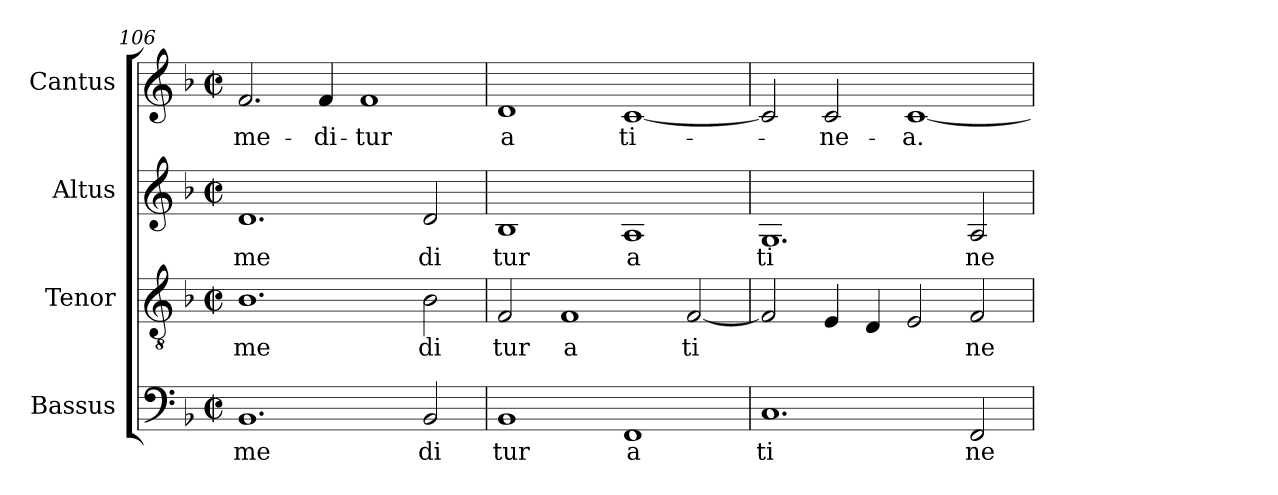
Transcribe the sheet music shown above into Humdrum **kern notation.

**kern	**text	**kern	**text	**kern	**text	**kern	**text
*part4	*part4	*part3	*part3	*part2	*part2	*part1	*part1
*staff4	*staff4	*staff3	*staff3	*staff2	*staff2	*staff1	*staff1
*I"Bassus	*	*I"Tenor	*	*I"Altus	*	*I"Cantus	*
*clefF4	*	*clefGv2	*	*clefG2	*	*clefG2	*
*k[b-]	*	*k[b-]	*	*k[b-]	*	*k[b-]	*
*F:	*	*F:	*	*F:	*	*F:	*
*M2/2	*	*M2/2	*	*M2/2	*	*M2/2	*
*met(c|)	*	*met(c|)	*	*met(c|)	*	*met(c|)	*
=106	=106	=106	=106	=106	=106	=106	=106
!	!LO:LY:b:cj	!	!LO:LY:b:cj	!	!LO:LY:b:cj	!	!LO:LY:b:cj
1.BB-	me	1.B-	me	1.d	me	2.f/	-me-
!	!	!	!	!	!	!	!LO:LY:b:cj
.	.	.	.	.	.	4f/	-di-
!	!	!	!	!	!	!	!LO:LY:b:cj
.	.	.	.	.	.	1f	-tur
!	!LO:LY:b:cj	!	!LO:LY:b:cj	!	!LO:LY:b:cj	!	!
2BB-/	di	2B-\	di	2d/	di	.	.
=107	=107	=107	=107	=107	=107	=107	=107
!	!LO:LY:b:cj	!	!LO:LY:b:cj	!	!LO:LY:b:cj	!	!LO:LY:b:cj
1BB-	tur	2F/	tur	1B-	tur	1d	a
!	!	!	!LO:LY:b:cj	!	!	!	!
.	.	1F	a	.	.	.	.
!	!LO:LY:b:cj	!	!	!	!LO:LY:b:cj	!	!LO:LY:b:cj
1FF	a	.	.	1A	a	[<1c	ti-
!	!	!	!LO:LY:b:cj	!	!	!	!
.	.	[<2F/	ti	.	.	.	.
=108	=108	=108	=108	=108	=108	=108	=108
!	!LO:LY:b:cj	!	!	!	!LO:LY:b:cj	!	!
1.C	ti	2F/]	.	1.G	ti	2c/]	.
!	!	!	!	!	!	!	!LO:LY:b:cj
.	.	4E/	.	.	.	2c/	-ne-
.	.	4D/	.	.	.	.	.
!	!	!	!	!	!	!	!LO:LY:b:cj
.	.	2E/	.	.	.	[<1c	-a.
!	!LO:LY:b:cj	!	!LO:LY:b:cj	!	!LO:LY:b:cj	!	!
2FF/	ne	2F/	ne	2A/	ne	.	.
=	=	=	=	=	=	=	=
*-	*-	*-	*-	*-	*-	*-	*-
